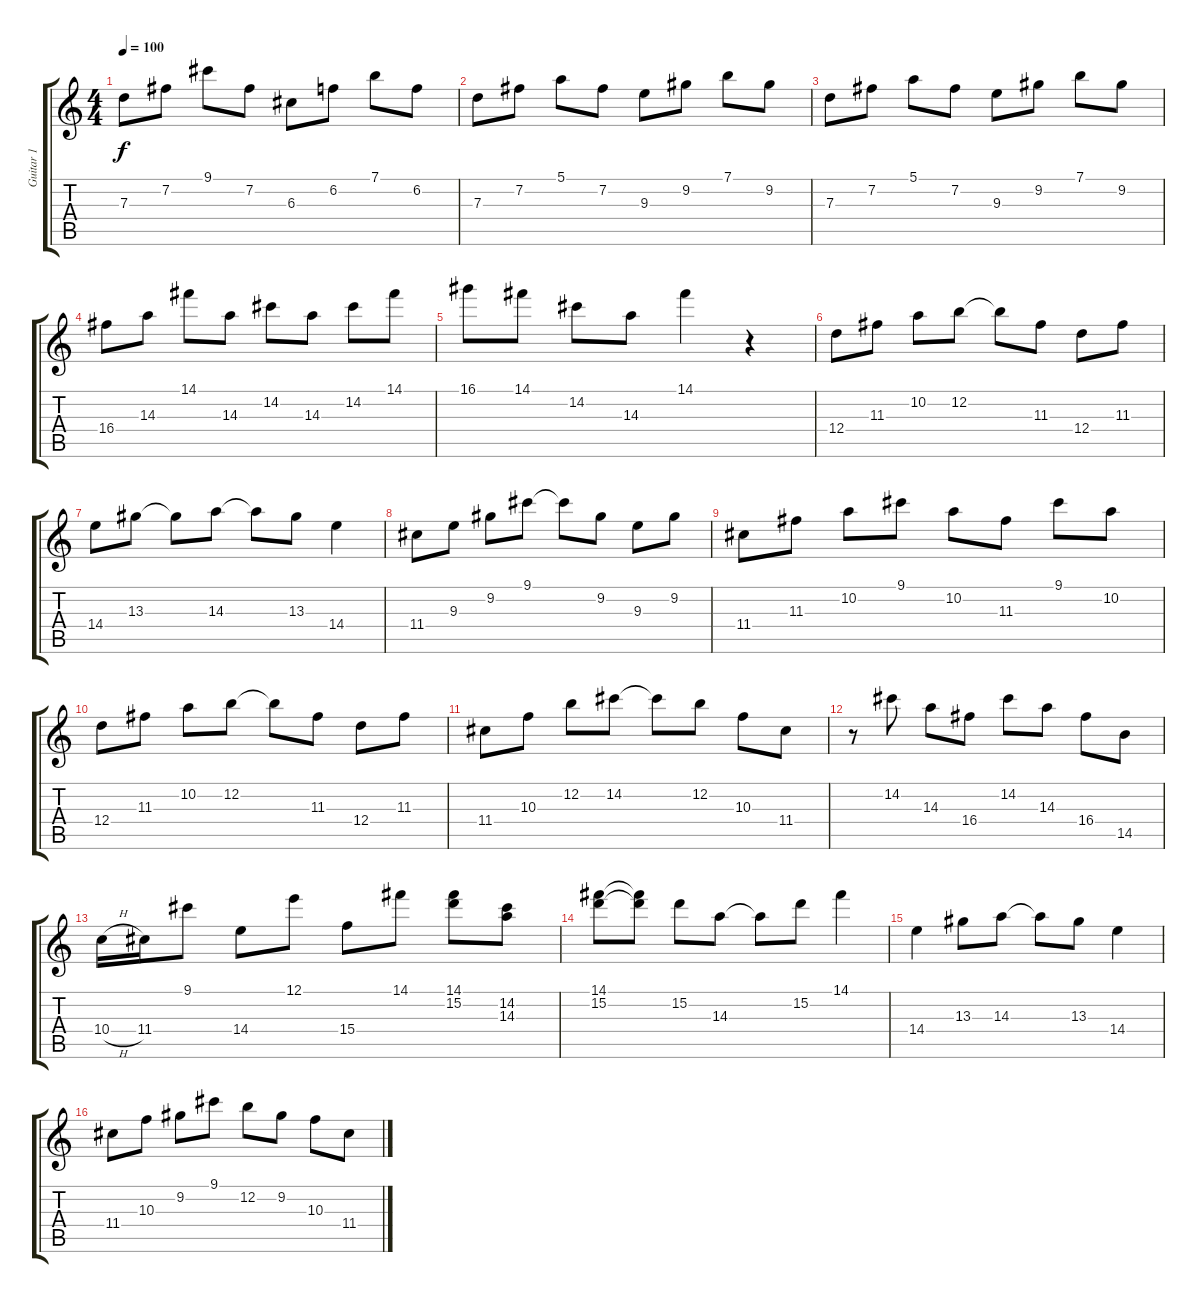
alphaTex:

\track ("Guitar 1" "Guitar 1") {instrument distortionguitar}
\staff {score tabs}
\tuning (E4 B3 G3 D3 A2 E2) {hide}
\ts (4 4)
\tempo 100
\clef g2
\ks c
7.3.8{dy f} 7.2.8 9.1.8 7.2.8 6.3.8 6.2.8 7.1.8 6.2.8 |
7.3.8 7.2.8 5.1.8 7.2.8 9.3.8 9.2.8 7.1.8 9.2.8 |
7.3.8 7.2.8 5.1.8 7.2.8 9.3.8 9.2.8 7.1.8 9.2.8 |
16.4.8 14.3.8 14.1.8 14.3.8 14.2.8 14.3.8 14.2.8 14.1.8 |
16.1.8 14.1.8 14.2.8 14.3.8 14.1.4 r.4 |
12.4.8 11.3.8 10.2.8 12.2.8 12.2{t}.8 11.3.8 12.4.8 11.3.8 |
14.4.8 13.3.8 13.3{t}.8 14.3.8 14.3{t}.8 13.3.8 14.4.4 |
11.4.8 9.3.8 9.2.8 9.1.8 9.1{t}.8 9.2.8 9.3.8 9.2.8 |
11.4.8 11.3.8 10.2.8 9.1.8 10.2.8 11.3.8 9.1.8 10.2.8 |
12.4.8 11.3.8 10.2.8 12.2.8 12.2{t}.8 11.3.8 12.4.8 11.3.8 |
11.4.8 10.3.8 12.2.8 14.2.8 14.2{t}.8 12.2.8 10.3.8 11.4.8 |
r.8 14.2.8 14.3.8 16.4.8 14.2.8 14.3.8 16.4.8 14.5.8 |
10.4{h}.16 11.4.16 9.1.8 14.4.8 12.1.8 15.4.8 14.1.8 (14.1 15.2).8 (14.2 14.3).8 |
(14.1 15.2).8 (14.1{t} 15.2{t}).8 15.2.8 14.3.8 14.3{t}.8 15.2.8 14.1.4 |
14.4.4 13.3.8 14.3.8 14.3{t}.8 13.3.8 14.4.4 |
11.4.8 10.3.8 9.2.8 9.1.8 12.2.8 9.2.8 10.3.8 11.4.8
